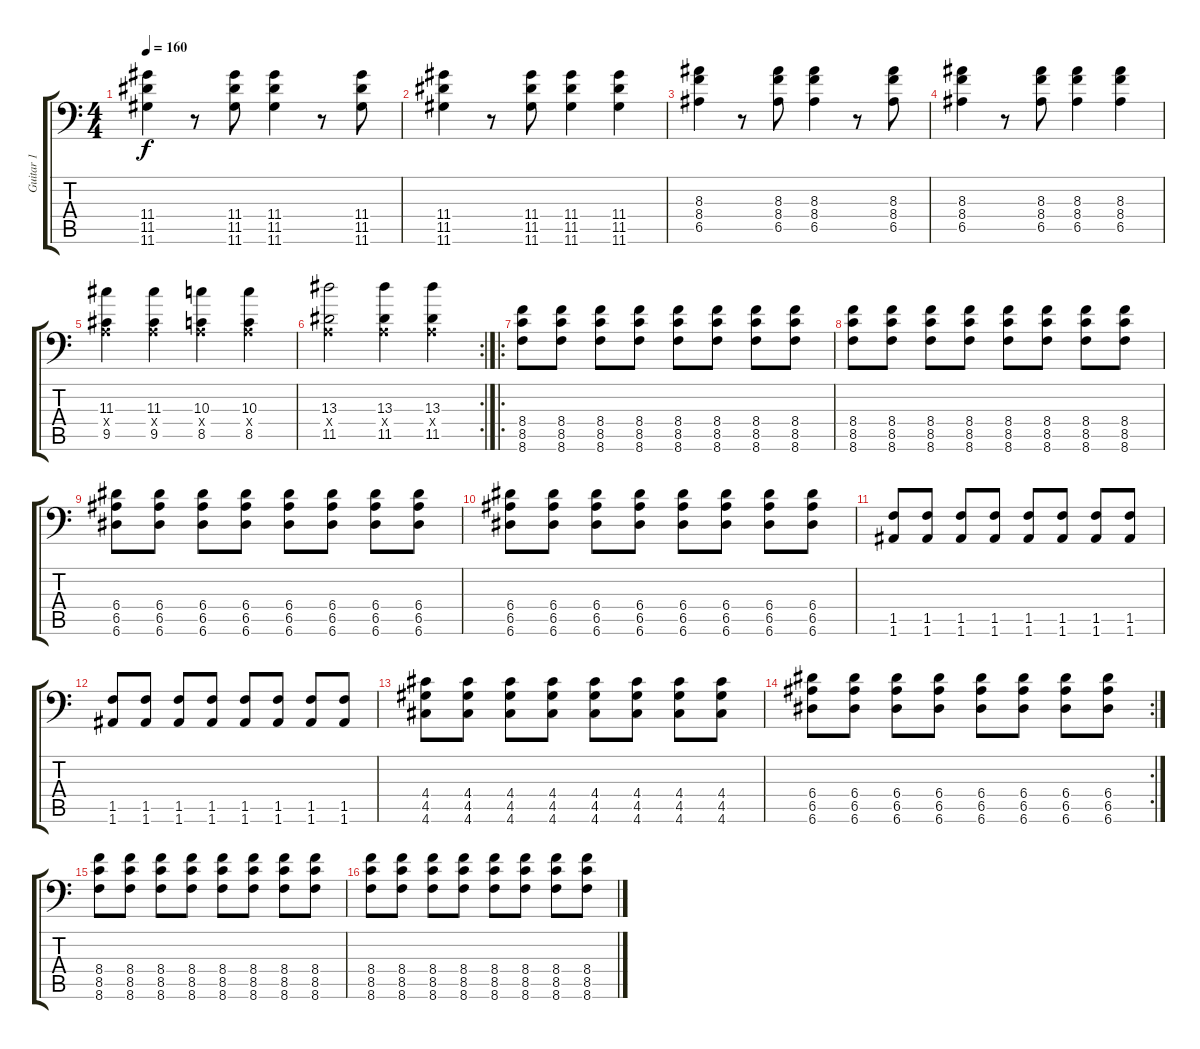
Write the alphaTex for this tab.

\track ("Guitar 1" "Guitar 1") {instrument electricguitarclean}
\staff {score tabs}
\tuning (B3 Gb3 D3 A2 E2 A1) {hide}
\ts (4 4)
\tempo 160
\clef f4
\ks c
(11.4 11.5 11.6).4{dy f} r.8 (11.4 11.5 11.6).8 (11.4 11.5 11.6).4 r.8 (11.4 11.5 11.6).8 |
(11.4 11.5 11.6).4 r.8 (11.4 11.5 11.6).8 (11.4 11.5 11.6).4 (11.4 11.5 11.6).4 |
(8.3 8.4 6.5).4 r.8 (8.3 8.4 6.5).8 (8.3 8.4 6.5).4 r.8 (8.3 8.4 6.5).8 |
(8.3 8.4 6.5).4 r.8 (8.3 8.4 6.5).8 (8.3 8.4 6.5).4 (8.3 8.4 6.5).4 |
(11.3 0.4{x} 9.5).4 (11.3 0.4{x} 9.5).4 (10.3 0.4{x} 8.5).4 (10.3 0.4{x} 8.5).4 |
\rc 2
(13.3 0.4{x} 11.5).2 (13.3 0.4{x} 11.5).4 (13.3 0.4{x} 11.5).4 |
\ro
(8.4 8.5 8.6).8 (8.4 8.5 8.6).8 (8.4 8.5 8.6).8 (8.4 8.5 8.6).8 (8.4 8.5 8.6).8 (8.4 8.5 8.6).8 (8.4 8.5 8.6).8 (8.4 8.5 8.6).8 |
(8.4 8.5 8.6).8 (8.4 8.5 8.6).8 (8.4 8.5 8.6).8 (8.4 8.5 8.6).8 (8.4 8.5 8.6).8 (8.4 8.5 8.6).8 (8.4 8.5 8.6).8 (8.4 8.5 8.6).8 |
(6.4 6.5 6.6).8 (6.4 6.5 6.6).8 (6.4 6.5 6.6).8 (6.4 6.5 6.6).8 (6.4 6.5 6.6).8 (6.4 6.5 6.6).8 (6.4 6.5 6.6).8 (6.4 6.5 6.6).8 |
(6.4 6.5 6.6).8 (6.4 6.5 6.6).8 (6.4 6.5 6.6).8 (6.4 6.5 6.6).8 (6.4 6.5 6.6).8 (6.4 6.5 6.6).8 (6.4 6.5 6.6).8 (6.4 6.5 6.6).8 |
(1.5 1.6).8 (1.5 1.6).8 (1.5 1.6).8 (1.5 1.6).8 (1.5 1.6).8 (1.5 1.6).8 (1.5 1.6).8 (1.5 1.6).8 |
(1.5 1.6).8 (1.5 1.6).8 (1.5 1.6).8 (1.5 1.6).8 (1.5 1.6).8 (1.5 1.6).8 (1.5 1.6).8 (1.5 1.6).8 |
(4.4 4.5 4.6).8 (4.4 4.5 4.6).8 (4.4 4.5 4.6).8 (4.4 4.5 4.6).8 (4.4 4.5 4.6).8 (4.4 4.5 4.6).8 (4.4 4.5 4.6).8 (4.4 4.5 4.6).8 |
\rc 2
(6.4 6.5 6.6).8 (6.4 6.5 6.6).8 (6.4 6.5 6.6).8 (6.4 6.5 6.6).8 (6.4 6.5 6.6).8 (6.4 6.5 6.6).8 (6.4 6.5 6.6).8 (6.4 6.5 6.6).8 |
(8.4 8.5 8.6).8 (8.4 8.5 8.6).8 (8.4 8.5 8.6).8 (8.4 8.5 8.6).8 (8.4 8.5 8.6).8 (8.4 8.5 8.6).8 (8.4 8.5 8.6).8 (8.4 8.5 8.6).8 |
(8.4 8.5 8.6).8 (8.4 8.5 8.6).8 (8.4 8.5 8.6).8 (8.4 8.5 8.6).8 (8.4 8.5 8.6).8 (8.4 8.5 8.6).8 (8.4 8.5 8.6).8 (8.4 8.5 8.6).8
